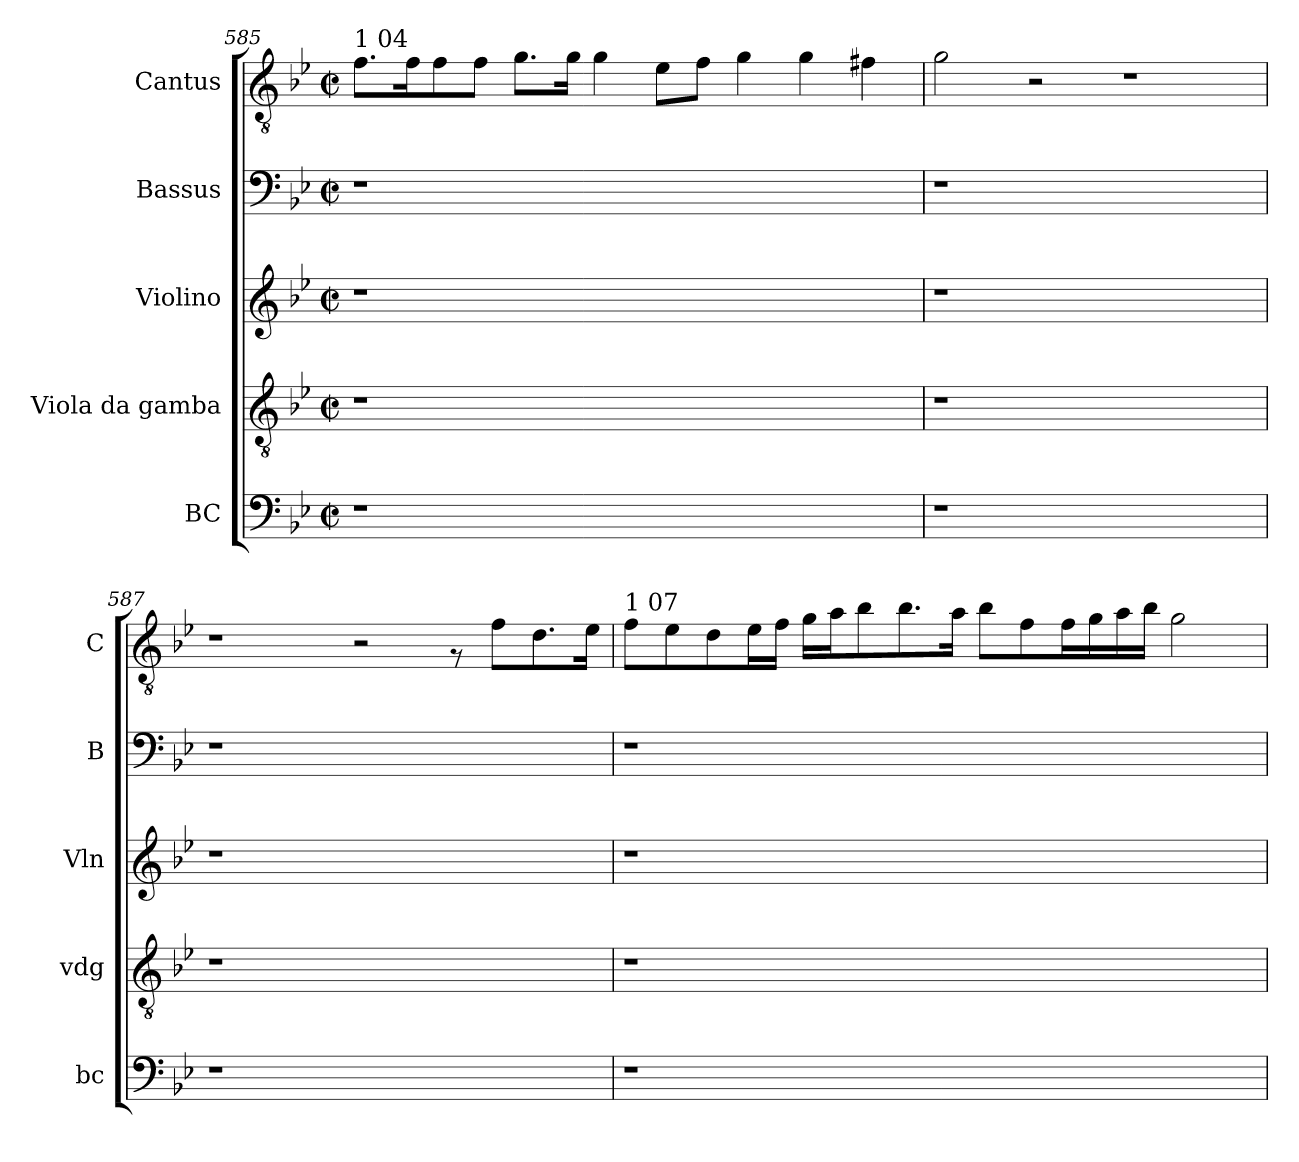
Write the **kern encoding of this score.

**kern	**kern	**kern	**kern	**kern
*part5	*part4	*part3	*part2	*part1
*staff5	*staff4	*staff3	*staff2	*staff1
*I"BC	*I"Viola da gamba	*I"Violino	*I"Bassus	*I"Cantus
*I'bc	*I'vdg	*I'Vln	*I'B	*I'C
!!LO:LB:g=z
*clefF4	*clefGv2	*clefG2	*clefF4	*clefGv2
*k[b-e-]	*k[b-e-]	*k[b-e-]	*k[b-e-]	*k[b-e-]
*B-:	*B-:	*B-:	*B-:	*B-:
*M2/2	*M2/2	*M2/2	*M2/2	*M2/2
*met(c|)	*met(c|)	*met(c|)	*met(c|)	*met(c|)
=585	=585	=585	=585	=585
!	!	!	!	!LO:TX:a:t=1 04
1r	1r	1r	1r	8.f\L
.	.	.	.	16f\k
.	.	.	.	8f\
.	.	.	.	8f\J
.	.	.	.	8.g\L
.	.	.	.	16g\Jk
.	.	.	.	4g\
1ryy	1ryy	1ryy	1ryy	8e-\L
.	.	.	.	8f\J
.	.	.	.	4g\
.	.	.	.	4g\
.	.	.	.	4f#X\
=586	=586	=586	=586	=586
1r	1r	1r	1r	2g\
.	.	.	.	2r
1ryy	1ryy	1ryy	1ryy	1r
=587	=587	=587	=587	=587
1r	1r	1r	1r	1r
1ryy	1ryy	1ryy	1ryy	2r
.	.	.	.	8rF
.	.	.	.	8f\L
.	.	.	.	8.d\
.	.	.	.	16e-\Jk
!!LO:LB:g=z
=588	=588	=588	=588	=588
!	!	!	!	!LO:TX:a:t=1 07
1r	1r	1r	1r	8f\L
.	.	.	.	8e-\
.	.	.	.	8d\
.	.	.	.	16e-\L
.	.	.	.	16f\JJ
.	.	.	.	16g\LL
.	.	.	.	16a\J
.	.	.	.	8b-\
.	.	.	.	8.b-\
.	.	.	.	16a\Jk
1ryy	1ryy	1ryy	1ryy	8b-\L
.	.	.	.	8f\
.	.	.	.	16f\L
.	.	.	.	16g\
.	.	.	.	16a\
.	.	.	.	16b-\JJ
.	.	.	.	2g\
=	=	=	=	=
*-	*-	*-	*-	*-
